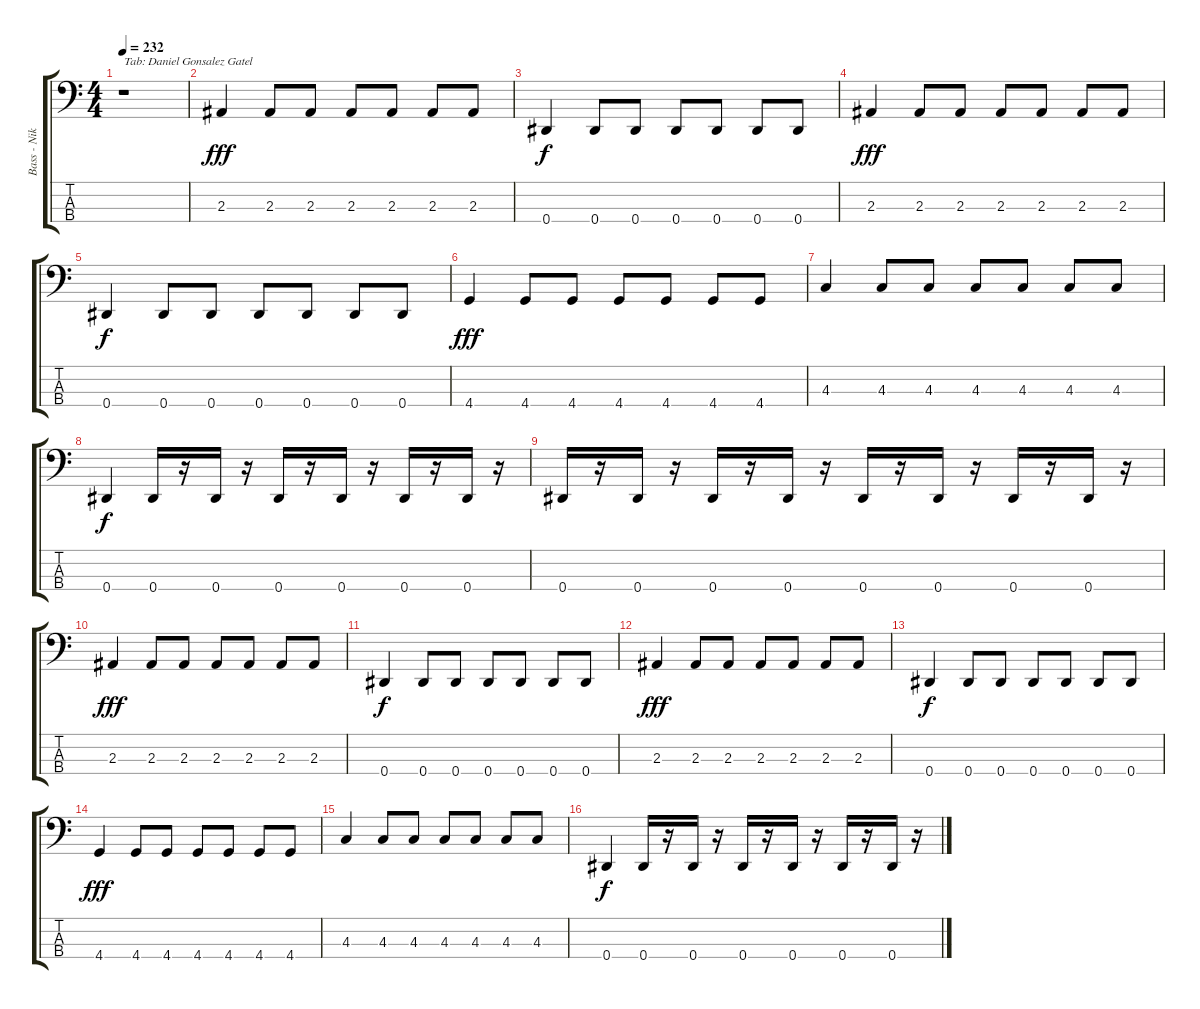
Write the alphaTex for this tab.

\track ("Bass - Nikola" "Bass - Nik") {instrument electricbassfinger}
\staff {score tabs}
\tuning (Gb2 Db2 Ab1 Eb1) {hide}
\ts (4 4)
\tempo 232
\clef f4
\ks c
r.1{txt "Tab: Daniel Gonsalez Gatel" dy fff instrument electricbassfinger} |
2.3.4 2.3.8 2.3.8 2.3.8 2.3.8 2.3.8 2.3.8 |
0.4.4{dy f} 0.4.8 0.4.8 0.4.8 0.4.8 0.4.8 0.4.8 |
2.3.4{dy fff} 2.3.8 2.3.8 2.3.8 2.3.8 2.3.8 2.3.8 |
0.4.4{dy f} 0.4.8 0.4.8 0.4.8 0.4.8 0.4.8 0.4.8 |
4.4.4{dy fff} 4.4.8 4.4.8 4.4.8 4.4.8 4.4.8 4.4.8 |
4.3.4 4.3.8 4.3.8 4.3.8 4.3.8 4.3.8 4.3.8 |
0.4.4{dy f} 0.4.16 r.16 0.4.16 r.16 0.4.16 r.16 0.4.16 r.16 0.4.16 r.16 0.4.16 r.16 |
0.4.16 r.16 0.4.16 r.16 0.4.16 r.16 0.4.16 r.16 0.4.16 r.16 0.4.16 r.16 0.4.16 r.16 0.4.16 r.16 |
2.3.4{dy fff} 2.3.8 2.3.8 2.3.8 2.3.8 2.3.8 2.3.8 |
0.4.4{dy f} 0.4.8 0.4.8 0.4.8 0.4.8 0.4.8 0.4.8 |
2.3.4{dy fff} 2.3.8 2.3.8 2.3.8 2.3.8 2.3.8 2.3.8 |
0.4.4{dy f} 0.4.8 0.4.8 0.4.8 0.4.8 0.4.8 0.4.8 |
4.4.4{dy fff} 4.4.8 4.4.8 4.4.8 4.4.8 4.4.8 4.4.8 |
4.3.4 4.3.8 4.3.8 4.3.8 4.3.8 4.3.8 4.3.8 |
0.4.4{dy f} 0.4.16 r.16 0.4.16 r.16 0.4.16 r.16 0.4.16 r.16 0.4.16 r.16 0.4.16 r.16
